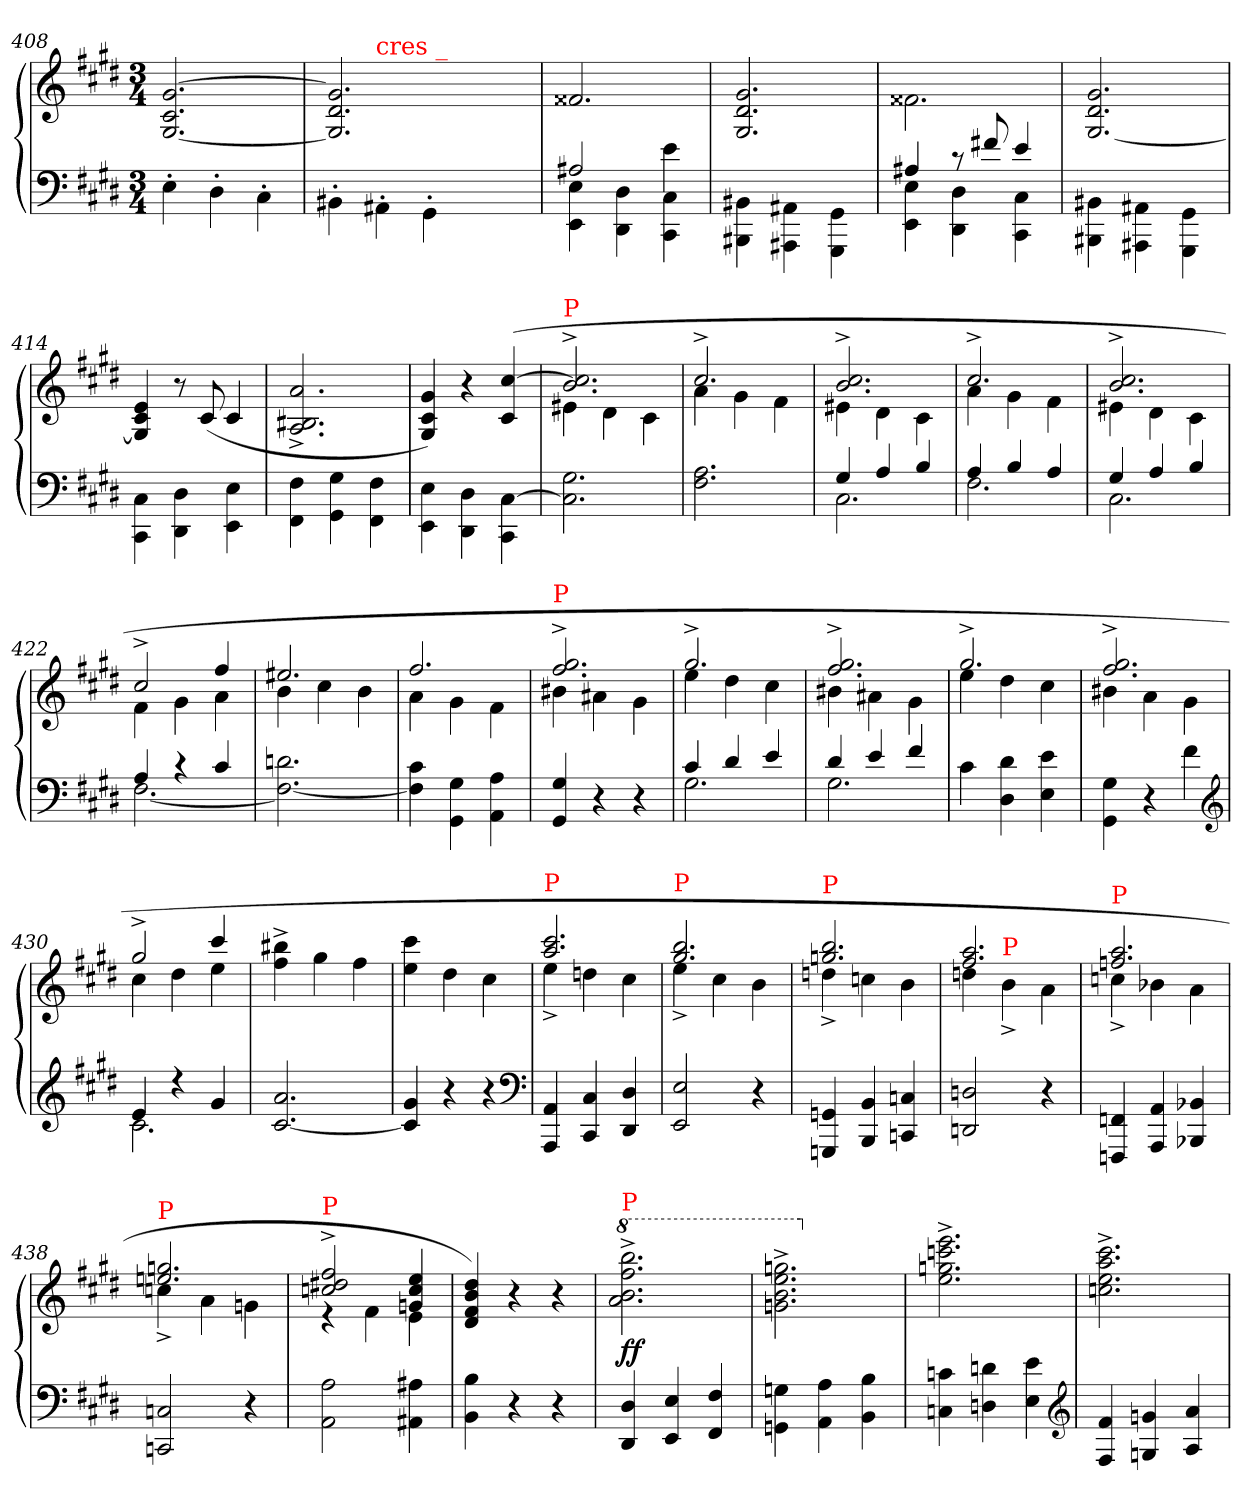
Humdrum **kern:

**kern	**kern	**dynam
*part1	*part1	*part1
*staff2	*staff1	*staff1/2
*clefF4	*clefG2	*
*k[f#c#g#d#]	*k[f#c#g#d#]	*
*M3/4	*M3/4	*
=408	=408	=408
4E'<\	[2.g#/ 2.c#/ [2.G#/	.
4D#'<\	.	.
4C#'<\	.	.
=409	=409	=409
*	*^	*
4BB#X'<\	2.g#]/ 2.d#/ 2.G#]/	4ryy	.
!	!	!LO:TX:a:color=red:t=cres _	!
4AA#X'<\	.	1ryy	.
4GG#'<\	.	.	.
2ryy	2ryy	.	.
*	*v	*v	*
=410	=410	=410
*^	*	*
2A#X	4E 4EE	2.f##X	.
.	4D# 4DD#	.	.
4e\	4C#\ 4CC#\	.	.
*v	*v	*	*
=411	=411	=411
4BB#X\ 4BBB#X\	2.g#/ 2.d#/ 2.G#/	.
4AA#X\ 4AAA#X\	.	.
4GG#\ 4GGG#\	.	.
=412	=412	=412
*^	*	*
4A#X	4E 4EE	2.f##X\	.
8rc	4D# 4DD#	.	.
8f#X	.	.	.
4e/	4C#\ 4CC#\	.	.
*v	*v	*	*
=413	=413	=413
4BB#X\ 4BBB#X\	2.g#/ 2.d#/ [2.G#/	.
4AA#X\ 4AAA#X\	.	.
4GG#\ 4GGG#\	.	.
=414	=414	=414
4C#\ 4CC#\	4e/ 4c#/ 4G#]/	.
4D#\ 4DD#\	8r	.
.	(>8c#	.
4E\ 4EE\	4c#	.
=415	=415	=415
4F#\ 4FF#\	2.a^</ 2.B#X^</ 2.A^</	.
4G#\ 4GG#\	.	.
4F#\ 4FF#\	.	.
=416	=416	=416
4E\ 4EE\	4g#/ 4c#/ 4G#/)	.
4D#\ 4DD#\	4r	.
[4C#\ 4CC#\	(>[4cc# 4c#	.
=417	=417	=417
*	*^	*
!	!LO:TX:a:color=red:t=P	!	!
2.G# 2.C#]	2.cc#]^> 2.b^>	4e#X	.
.	.	4d#	.
.	.	4c#	.
=418	=418	=418	=418
2.A 2.F#	2.cc#^>	4a	.
.	.	4g#	.
.	.	4f#	.
=419	=419	=419	=419
*^	*	*	*
4G#	2.C#	2.cc#^> 2.b^>	4e#X	.
4A	.	.	4d#	.
4B	.	.	4c#	.
=420	=420	=420	=420	=420
4A	2.F#	2.cc#^>	4a	.
4B	.	.	4g#	.
4A	.	.	4f#	.
=421	=421	=421	=421	=421
4G#	2.C#	2.cc#^> 2.b^>	4e#X	.
4A	.	.	4d#	.
4B	.	.	4c#	.
=422	=422	=422	=422	=422
4A	[2.F#	2cc#^>	4f#	.
4rc	.	.	4g#	.
4c#	.	4ff#	4a	.
*v	*v	*	*	*
=423	=423	=423	=423
2.dn 2.F#_	2.ee#X	4b	.
.	.	4cc#	.
.	.	4b	.
=424	=424	=424	=424
4c# 4F#]	2.ff#	4a	.
4G#\ 4GG#\	.	4g#	.
4A 4AA	.	4f#	.
=425	=425	=425	=425
!	!LO:TX:a:color=red:t=P	!	!
4G# 4GG#	2.gg#^> 2.ff#^>	4b#X	.
4r	.	4a#X	.
4r	.	4g#	.
=426	=426	=426	=426
*^	*	*	*
4c#	2.G#	2.gg#^>	4ee	.
4d#	.	.	4dd#	.
4e	.	.	4cc#	.
=427	=427	=427	=427	=427
4d#	2.G#	2.gg#^> 2.ff#^>	4b#X	.
4e	.	.	4a#X	.
4f#	.	.	4g#	.
*v	*v	*	*	*
=428	=428	=428	=428
4c#	2.gg#^>	4ee	.
4d# 4D#	.	4dd#	.
4e 4E	.	4cc#	.
=429	=429	=429	=429
4G#\ 4GG#\	2.gg#^> 2.ff#^>	4b#X	.
4r	.	4a	.
4f#	.	4g#	.
*clefG2	*	*	*
=430	=430	=430	=430
*^	*	*	*
4e	2.c#	2gg#^>	4cc#	.
4r	.	.	4dd#	.
4g#	.	4ccc#	4ee	.
*v	*v	*	*	*
*	*v	*v	*
=431	=431	=431
2.a [2.c#	4bb#X^> 4ff#^>	.
.	4gg#	.
.	4ff#	.
=432	=432	=432
4g# 4c#]	4ccc# 4ee	.
4r	4dd#	.
4r	4cc#	.
*clefF4	*	*
=433	=433	=433
*	*^	*
!	!LO:TX:a:color=red:t=P	!	!
4AA 4AAA	2.ccc# 2.aa	4ee^<	.
4C# 4CC#	.	4ddn	.
4D# 4DD#	.	4cc#	.
=434	=434	=434	=434
!	!LO:TX:a:color=red:t=P	!	!
2E 2EE	2.bb 2.gg#	4ee^<	.
.	.	4cc#	.
4r	.	4b	.
=435	=435	=435	=435
!	!LO:TX:a:color=red:t=P	!	!
4GGn 4GGGn	2.bb 2.ggn	4ddn^<	.
4BB 4BBB	.	4ccn	.
4Cn 4CCn	.	4b	.
=436	=436	=436	=436
2Dn 2DDn	2.aa 2.ff#	4ddn	.
!	!	!LO:TX:a:color=red:t=P	!
.	.	4b^<	.
4r	.	4a	.
=437	=437	=437	=437
!	!LO:TX:a:color=red:t=P	!	!
4FFn 4FFFn	2.aa 2.ffn	4ccn^<	.
4AA 4AAA	.	4b-X	.
4BB-X 4BBB-X	.	4a	.
=438	=438	=438	=438
!	!LO:TX:a:color=red:t=P	!	!
2Cn 2CCn	2.ggn 2.een	4ccn^<	.
.	.	4a	.
4r	.	4gn	.
=439	=439	=439	=439
!	!LO:TX:a:color=red:t=P	!	!
2A 2AA	2ff#^< 2dd#X^< 2ccn^<	4re	.
.	.	4f#	.
4A#X 4AA#X	4ee 4cc 4gn	4e\	.
*	*v	*v	*
=440	=440	=440
4B 4BB	4dd# 4b 4f# 4d#)	.
4r	4r	.
4r	4r	.
=441	=441	=441
*	*8va	*
!	!LO:TX:a:color=red:t=P	!
!	!	!LO:DY:b
4D# 4DD#	2.bbb^<\ 2.fff#^<\ 2.bb^<\ 2.aa^<\	ff
4E 4EE	.	.
4F# 4FF#	.	.
=442	=442	=442
4Gn\ 4GGn\	2.gggn^< 2.eee^< 2.bb^< 2.ggn^<	.
4A 4AA	.	.
4B 4BB	.	.
=443	=443	=443
*	*X8va	*
4cn 4Cn	2.eee^< 2.cccn^< 2.ggn^< 2.ee^<	.
4dn 4Dn	.	.
4e 4E	.	.
*clefG2	*	*
=444	=444	=444
4f# 4F#	2.ccc#^< 2.aa^< 2.ee^< 2.ccn^<	.
4gn 4Gn	.	.
4a 4A	.	.
=	=	=
*-	*-	*-
